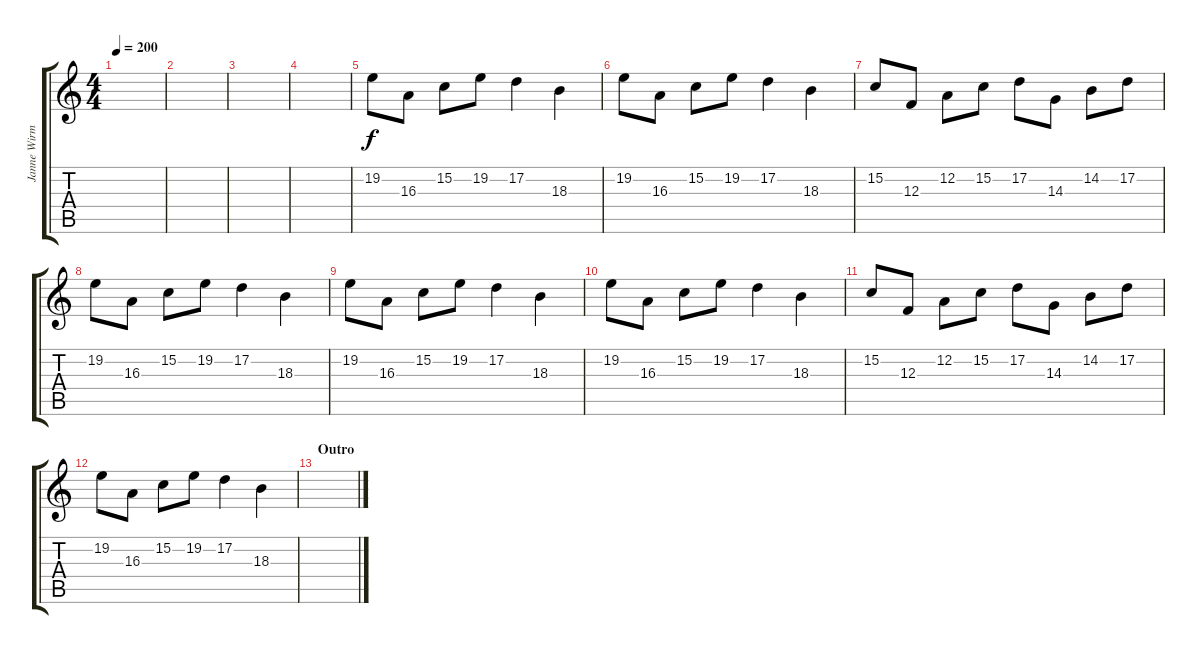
\track ("Janne Wirman" "Janne Wirm") {instrument lead1square}
\staff {score tabs}
\tuning (D4 A3 F3 C3 G2 D2) {hide}
\ts (4 4)
\tempo 200
\clef g2
\ks c
|
|
|
|
19.2.8 16.3.8 15.2.8 19.2.8 17.2.4 18.3.4 |
19.2.8 16.3.8 15.2.8 19.2.8 17.2.4 18.3.4 |
15.2.8 12.3.8 12.2.8 15.2.8 17.2.8 14.3.8 14.2.8 17.2.8 |
19.2.8 16.3.8 15.2.8 19.2.8 17.2.4 18.3.4 |
19.2.8 16.3.8 15.2.8 19.2.8 17.2.4 18.3.4 |
19.2.8 16.3.8 15.2.8 19.2.8 17.2.4 18.3.4 |
15.2.8 12.3.8 12.2.8 15.2.8 17.2.8 14.3.8 14.2.8 17.2.8 |
19.2.8 16.3.8 15.2.8 19.2.8 17.2.4 18.3.4 |
\section ("" "Outro")
